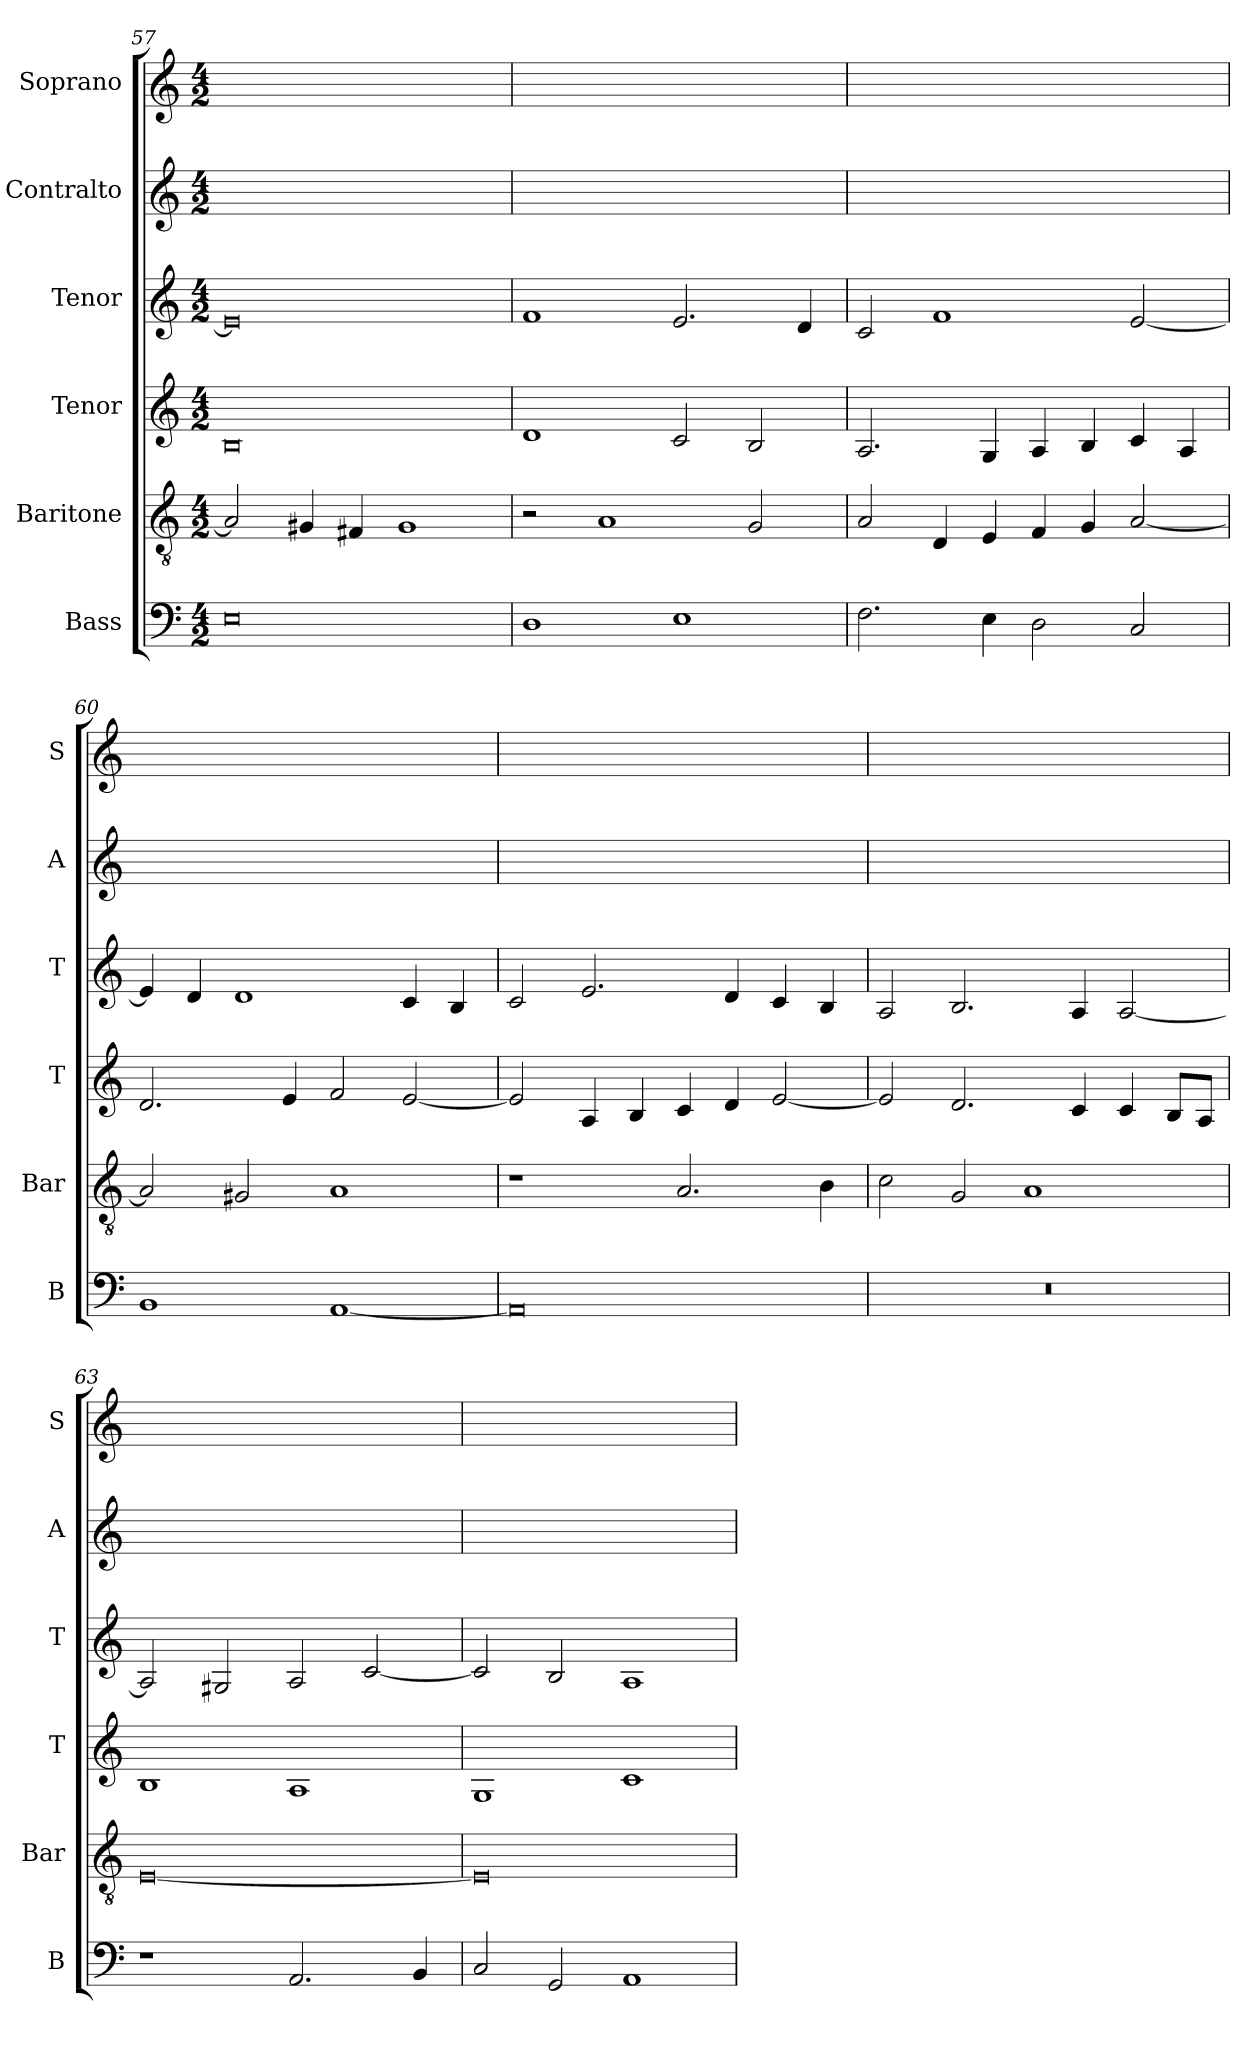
**kern	**kern	**kern	**kern	**kern	**kern
*part6	*part5	*part4	*part3	*part2	*part1
*staff6	*staff5	*staff4	*staff3	*staff2	*staff1
*I"Bass	*I"Baritone	*I"Tenor	*I"Tenor	*I"Contralto	*I"Soprano
*I'B	*I'Bar	*I'T	*I'T	*I'A	*I'S
*clefF4	*clefGv2	*clefG2	*clefG2	*clefG2	*clefG2
*k[]	*k[]	*k[]	*k[]	*k[]	*k[]
*E:phr	*E:phr	*E:phr	*E:phr	*E:phr	*E:phr
*M4/2	*M4/2	*M4/2	*M4/2	*M4/2	*M4/2
=57	=57	=57	=57	=57	=57
0E	2A]	0B	0e]	0ryy	0ryy
.	4G#X	.	.	.	.
.	4F#X	.	.	.	.
.	1G#	.	.	.	.
=58	=58	=58	=58	=58	=58
1D	2r	1d	1f	0ryy	0ryy
.	1A	.	.	.	.
1E	.	2c	2.e	.	.
.	2G	2B	.	.	.
.	.	.	4d	.	.
=59	=59	=59	=59	=59	=59
2.F	2A	2.A	2c	0ryy	0ryy
.	4D	.	1f	.	.
4E	4E	4G	.	.	.
2D	4F	4A	.	.	.
.	4G	4B	.	.	.
2C	[2A	4c	[2e	.	.
.	.	4A	.	.	.
=60	=60	=60	=60	=60	=60
1BB	2A]	2.d	4e]	0ryy	0ryy
.	.	.	4d	.	.
.	2G#X	.	1d	.	.
.	.	4e	.	.	.
[1AA	1A	2f	.	.	.
.	.	[2e	4c	.	.
.	.	.	4B	.	.
=61	=61	=61	=61	=61	=61
0AA]	1r	2e]	2c	0ryy	0ryy
.	.	4A	2.e	.	.
.	.	4B	.	.	.
.	2.A	4c	.	.	.
.	.	4d	4d	.	.
.	.	[2e	4c	.	.
.	4B	.	4B	.	.
=62	=62	=62	=62	=62	=62
0r	2c	2e]	2A	0ryy	0ryy
.	2G	2.d	2.B	.	.
.	1A	.	.	.	.
.	.	4c	4A	.	.
.	.	4c	[2A	.	.
.	.	8B/L	.	.	.
.	.	8A/J	.	.	.
=63	=63	=63	=63	=63	=63
1r	[0E	1B	2A]	0ryy	0ryy
.	.	.	2G#X	.	.
2.AA	.	1A	2A	.	.
.	.	.	[2c	.	.
4BB	.	.	.	.	.
=64	=64	=64	=64	=64	=64
2C	0E]	1G	2c]	0ryy	0ryy
2GG	.	.	2B	.	.
1AA	.	1c	1A	.	.
=	=	=	=	=	=
*-	*-	*-	*-	*-	*-
